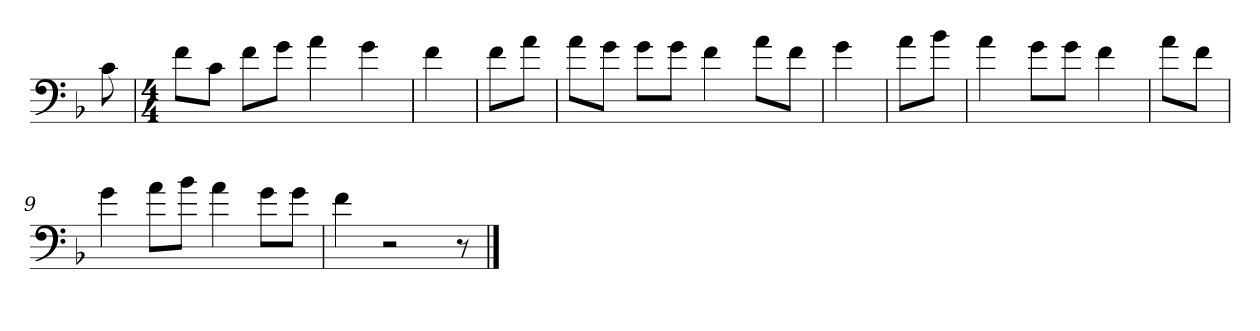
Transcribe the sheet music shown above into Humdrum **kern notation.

**kern
*part1
*staff1
*clefF4
*k[b-]
*F:
=
8c
=1
*M4/4
8f\L
8c\J
8f\L
8g\J
4a
4g
=2
4f
=3
8f\L
8a\J
=4
8a\L
8g\J
8g\L
8g\J
4f
8a\L
8f\J
=5
4g
=6
8a\L
8b-\J
=7
4a
8g\L
8g\J
4f
=8
8a\L
8f\J
=9
4g
8a\L
8b-\J
4a
8g\L
8g\J
=10
4f
2r
8r
==
*-
